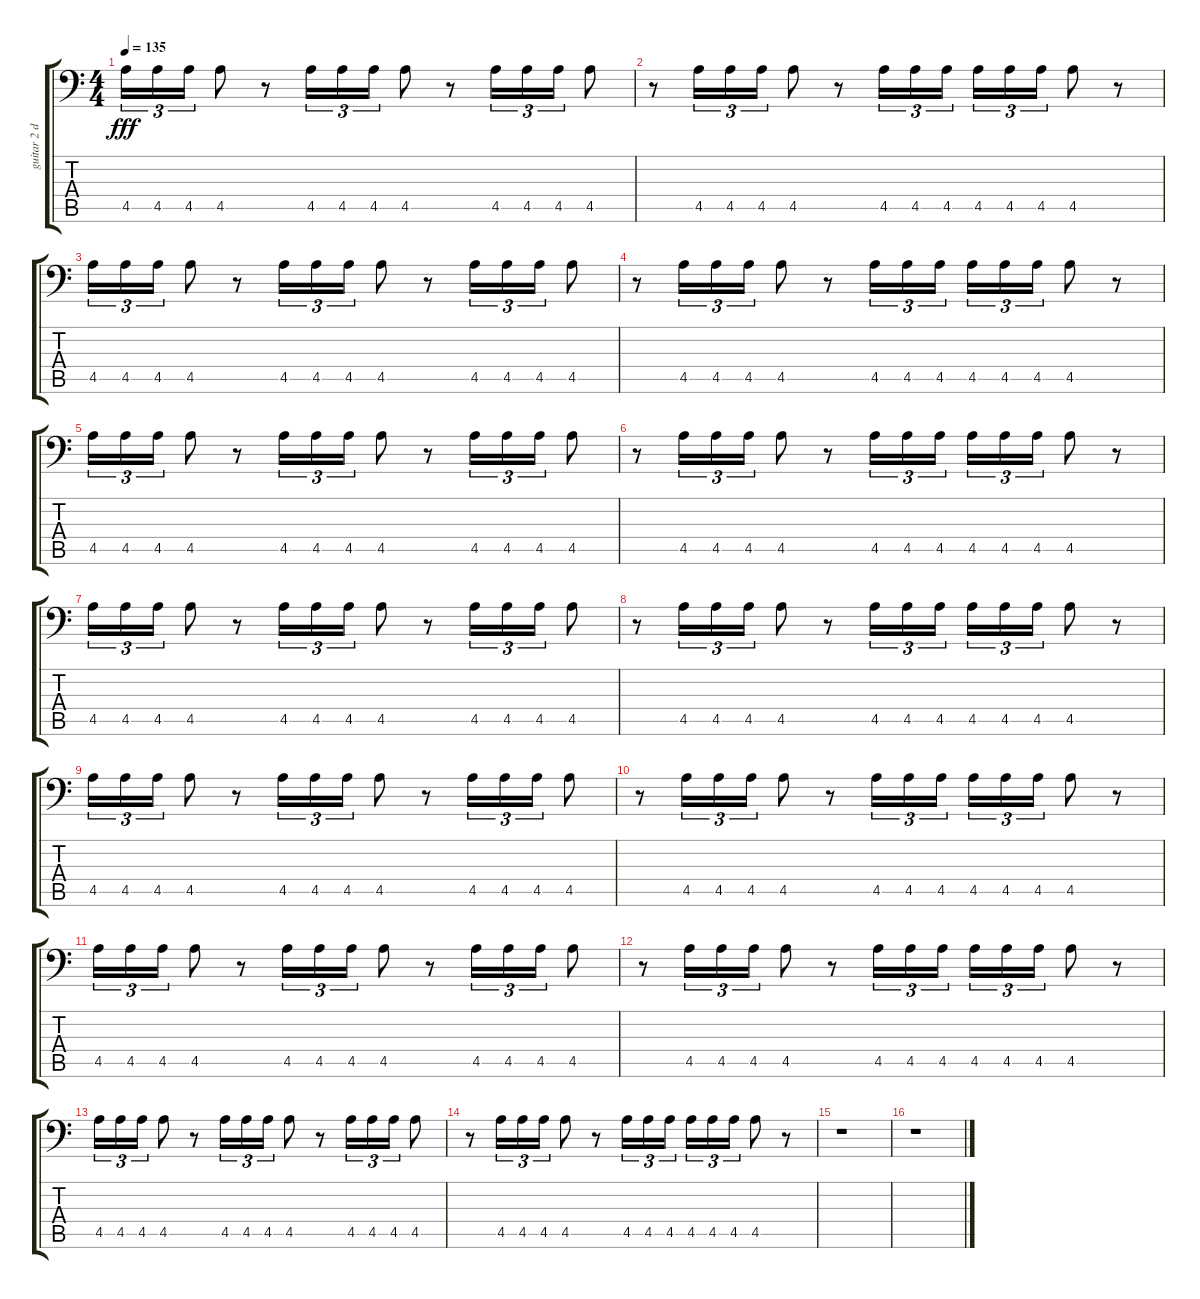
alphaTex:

\track ("guitar 2 double" "guitar 2 d") {instrument distortionguitar}
\staff {score tabs}
\tuning (C4 G3 Eb3 Bb2 F2 Bb1) {hide}
\ts (4 4)
\tempo 135
\clef f4
\ks c
4.5.16{tu (3 2) dy fff} 4.5.16{tu (3 2)} 4.5.16{tu (3 2)} 4.5.8 r.8 4.5.16{tu (3 2)} 4.5.16{tu (3 2)} 4.5.16{tu (3 2)} 4.5.8 r.8 4.5.16{tu (3 2)} 4.5.16{tu (3 2)} 4.5.16{tu (3 2)} 4.5.8 |
r.8 4.5.16{tu (3 2)} 4.5.16{tu (3 2)} 4.5.16{tu (3 2)} 4.5.8 r.8 4.5.16{tu (3 2)} 4.5.16{tu (3 2)} 4.5.16{tu (3 2) beam splitsecondary} 4.5.16{tu (3 2)} 4.5.16{tu (3 2)} 4.5.16{tu (3 2)} 4.5.8 r.8 |
4.5.16{tu (3 2)} 4.5.16{tu (3 2)} 4.5.16{tu (3 2)} 4.5.8 r.8 4.5.16{tu (3 2)} 4.5.16{tu (3 2)} 4.5.16{tu (3 2)} 4.5.8 r.8 4.5.16{tu (3 2)} 4.5.16{tu (3 2)} 4.5.16{tu (3 2)} 4.5.8 |
r.8 4.5.16{tu (3 2)} 4.5.16{tu (3 2)} 4.5.16{tu (3 2)} 4.5.8 r.8 4.5.16{tu (3 2)} 4.5.16{tu (3 2)} 4.5.16{tu (3 2) beam splitsecondary} 4.5.16{tu (3 2)} 4.5.16{tu (3 2)} 4.5.16{tu (3 2)} 4.5.8 r.8 |
4.5.16{tu (3 2)} 4.5.16{tu (3 2)} 4.5.16{tu (3 2)} 4.5.8 r.8 4.5.16{tu (3 2)} 4.5.16{tu (3 2)} 4.5.16{tu (3 2)} 4.5.8 r.8 4.5.16{tu (3 2)} 4.5.16{tu (3 2)} 4.5.16{tu (3 2)} 4.5.8 |
r.8 4.5.16{tu (3 2)} 4.5.16{tu (3 2)} 4.5.16{tu (3 2)} 4.5.8 r.8 4.5.16{tu (3 2)} 4.5.16{tu (3 2)} 4.5.16{tu (3 2) beam splitsecondary} 4.5.16{tu (3 2)} 4.5.16{tu (3 2)} 4.5.16{tu (3 2)} 4.5.8 r.8 |
4.5.16{tu (3 2)} 4.5.16{tu (3 2)} 4.5.16{tu (3 2)} 4.5.8 r.8 4.5.16{tu (3 2)} 4.5.16{tu (3 2)} 4.5.16{tu (3 2)} 4.5.8 r.8 4.5.16{tu (3 2)} 4.5.16{tu (3 2)} 4.5.16{tu (3 2)} 4.5.8 |
r.8 4.5.16{tu (3 2)} 4.5.16{tu (3 2)} 4.5.16{tu (3 2)} 4.5.8 r.8 4.5.16{tu (3 2)} 4.5.16{tu (3 2)} 4.5.16{tu (3 2) beam splitsecondary} 4.5.16{tu (3 2)} 4.5.16{tu (3 2)} 4.5.16{tu (3 2)} 4.5.8 r.8 |
4.5.16{tu (3 2)} 4.5.16{tu (3 2)} 4.5.16{tu (3 2)} 4.5.8 r.8 4.5.16{tu (3 2)} 4.5.16{tu (3 2)} 4.5.16{tu (3 2)} 4.5.8 r.8 4.5.16{tu (3 2)} 4.5.16{tu (3 2)} 4.5.16{tu (3 2)} 4.5.8 |
r.8 4.5.16{tu (3 2)} 4.5.16{tu (3 2)} 4.5.16{tu (3 2)} 4.5.8 r.8 4.5.16{tu (3 2)} 4.5.16{tu (3 2)} 4.5.16{tu (3 2) beam splitsecondary} 4.5.16{tu (3 2)} 4.5.16{tu (3 2)} 4.5.16{tu (3 2)} 4.5.8 r.8 |
4.5.16{tu (3 2)} 4.5.16{tu (3 2)} 4.5.16{tu (3 2)} 4.5.8 r.8 4.5.16{tu (3 2)} 4.5.16{tu (3 2)} 4.5.16{tu (3 2)} 4.5.8 r.8 4.5.16{tu (3 2)} 4.5.16{tu (3 2)} 4.5.16{tu (3 2)} 4.5.8 |
r.8 4.5.16{tu (3 2)} 4.5.16{tu (3 2)} 4.5.16{tu (3 2)} 4.5.8 r.8 4.5.16{tu (3 2)} 4.5.16{tu (3 2)} 4.5.16{tu (3 2) beam splitsecondary} 4.5.16{tu (3 2)} 4.5.16{tu (3 2)} 4.5.16{tu (3 2)} 4.5.8 r.8 |
4.5.16{tu (3 2)} 4.5.16{tu (3 2)} 4.5.16{tu (3 2)} 4.5.8 r.8 4.5.16{tu (3 2)} 4.5.16{tu (3 2)} 4.5.16{tu (3 2)} 4.5.8 r.8 4.5.16{tu (3 2)} 4.5.16{tu (3 2)} 4.5.16{tu (3 2)} 4.5.8 |
r.8 4.5.16{tu (3 2)} 4.5.16{tu (3 2)} 4.5.16{tu (3 2)} 4.5.8 r.8 4.5.16{tu (3 2)} 4.5.16{tu (3 2)} 4.5.16{tu (3 2) beam splitsecondary} 4.5.16{tu (3 2)} 4.5.16{tu (3 2)} 4.5.16{tu (3 2)} 4.5.8 r.8 |
r.1 |
r.1
